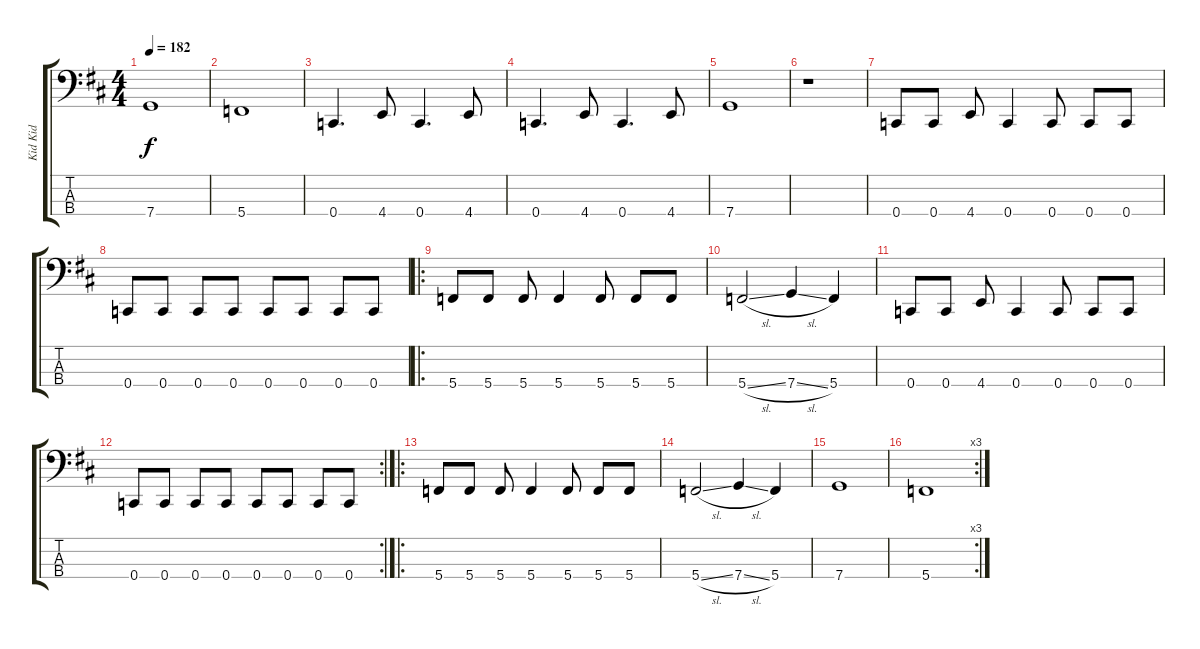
\track ("Kid Kid" "Kid Kid") {instrument electricbassfinger}
\staff {score tabs}
\tuning (F2 C2 G1 C1) {hide}
\ts (4 4)
\tempo 182
\clef f4
\ks d
7.4.1{dy f} |
5.4.1 |
0.4.4{d} 4.4.8 0.4.4{d} 4.4.8 |
0.4.4{d} 4.4.8 0.4.4{d} 4.4.8 |
7.4.1 |
r.1 |
0.4.8 0.4.8 4.4.8 0.4.4 0.4.8 0.4.8 0.4.8 |
0.4.8 0.4.8 0.4.8 0.4.8 0.4.8 0.4.8 0.4.8 0.4.8 |
\ro
5.4.8 5.4.8 5.4.8 5.4.4 5.4.8 5.4.8 5.4.8 |
5.4{sl}.2 7.4{sl}.4 5.4.4 |
0.4.8 0.4.8 4.4.8 0.4.4 0.4.8 0.4.8 0.4.8 |
\rc 2
0.4.8 0.4.8 0.4.8 0.4.8 0.4.8 0.4.8 0.4.8 0.4.8 |
\ro
5.4.8 5.4.8 5.4.8 5.4.4 5.4.8 5.4.8 5.4.8 |
5.4{sl}.2 7.4{sl}.4 5.4.4 |
7.4.1 |
\rc 3
5.4.1
